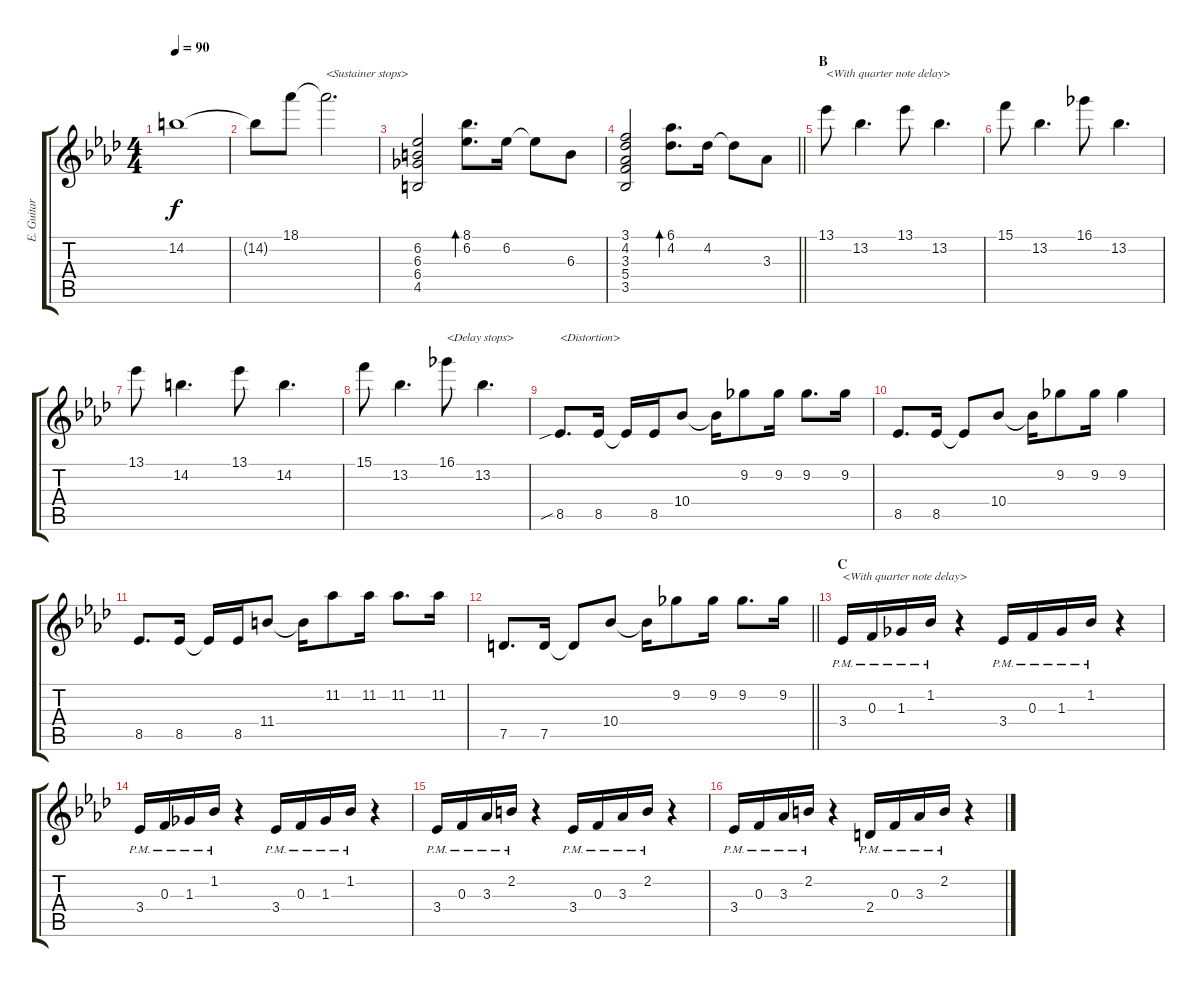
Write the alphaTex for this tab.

\track ("E. Guitar I" "E. Guitar ") {instrument overdrivenguitar}
\staff {score tabs}
\tuning (D4 A3 F3 C3 G2 C2) {hide}
\ts (4 4)
\tempo 90
\clef g2
\ks ab
14.2.1{dy f} |
14.2{t}.8 18.1.8 18.1{t}.2{d txt "<Sustainer stops>"} |
(6.2 6.3 6.4 4.5).2 (8.1 6.2).8{d bd 120} 6.2.16 6.2{t}.8 6.3.8 |
\barLineRight lightlight
(3.1 4.2 3.3 5.4 3.5).2 (6.1 4.2).8{d bd 120} 4.2.16 4.2{t}.8 3.3.8 |
\section ("" "B")
13.1.8{txt "<With quarter note delay>"} 13.2.4{d} 13.1.8 13.2.4{d} |
15.1.8 13.2.4{d} 16.1.8 13.2.4{d} |
13.1.8 14.2.4{d} 13.1.8 14.2.4{d} |
15.1.8 13.2.4{d} 16.1.8{txt "<Delay stops>"} 13.2.4{d} |
8.5{sib}.8{d txt "<Distortion>"} 8.5.16 8.5{t}.16 8.5.16 10.4.8 10.4{t}.16 9.2.8 9.2.16 9.2.8{d} 9.2.16 |
8.5.8{d} 8.5.16 8.5{t}.8 10.4.8 10.4{t}.16 9.2.8 9.2.16 9.2.4 |
8.5.8{d} 8.5.16 8.5{t}.16 8.5.16 11.4.8 11.4{t}.16 11.2.8 11.2.16 11.2.8{d} 11.2.16 |
\barLineRight lightlight
7.5.8{d} 7.5.16 7.5{t}.8 10.4.8 10.4{t}.16 9.2.8 9.2.16 9.2.8{d} 9.2.16 |
\section ("" "C")
3.4{pm}.16{txt "<With quarter note delay>"} 0.3{pm}.16 1.3{pm}.16 1.2{pm}.16 r.4 3.4{pm}.16 0.3{pm}.16 1.3{pm}.16 1.2{pm}.16 r.4 |
3.4{pm}.16 0.3{pm}.16 1.3{pm}.16 1.2{pm}.16 r.4 3.4{pm}.16 0.3{pm}.16 1.3{pm}.16 1.2{pm}.16 r.4 |
3.4{pm}.16 0.3{pm}.16 3.3{pm}.16 2.2{pm}.16 r.4 3.4{pm}.16 0.3{pm}.16 3.3{pm}.16 2.2{pm}.16 r.4 |
3.4{pm}.16 0.3{pm}.16 3.3{pm}.16 2.2{pm}.16 r.4 2.4{pm}.16 0.3{pm}.16 3.3{pm}.16 2.2{pm}.16 r.4
